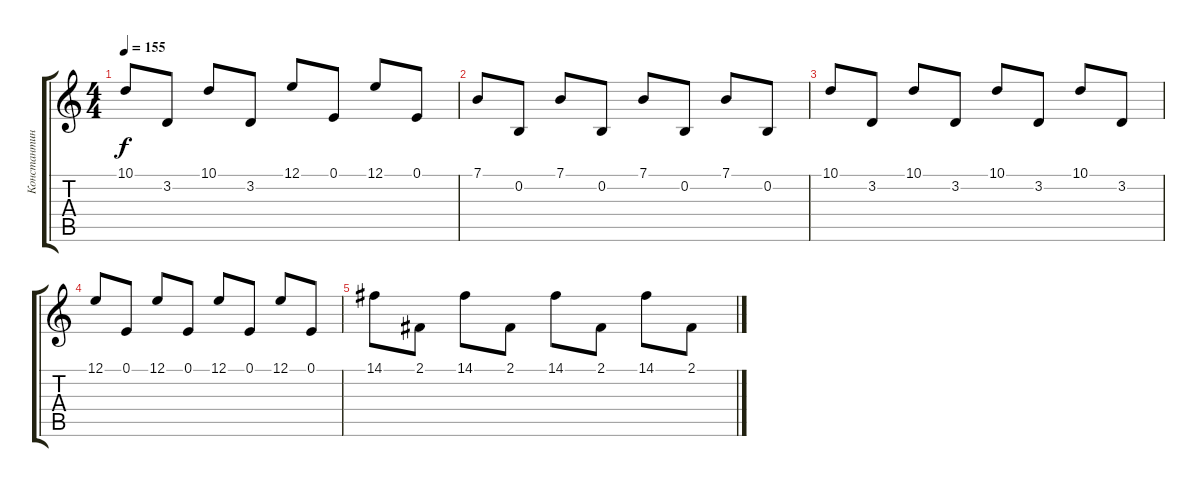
\track ("Константин Бекрев (Roland Strings)" "Константин") {instrument tremolostrings}
\staff {score tabs}
\tuning (E4 B3 G3 D3 A2 E2) {hide}
\ts (4 4)
\tempo 155
\clef g2
\ks c
10.1.8{dy f} 3.2.8 10.1.8 3.2.8 12.1.8 0.1.8 12.1.8 0.1.8 |
7.1.8 0.2.8 7.1.8 0.2.8 7.1.8 0.2.8 7.1.8 0.2.8 |
10.1.8 3.2.8 10.1.8 3.2.8 10.1.8 3.2.8 10.1.8 3.2.8 |
12.1.8 0.1.8 12.1.8 0.1.8 12.1.8 0.1.8 12.1.8 0.1.8 |
14.1.8 2.1.8 14.1.8 2.1.8 14.1.8 2.1.8 14.1.8 2.1.8
